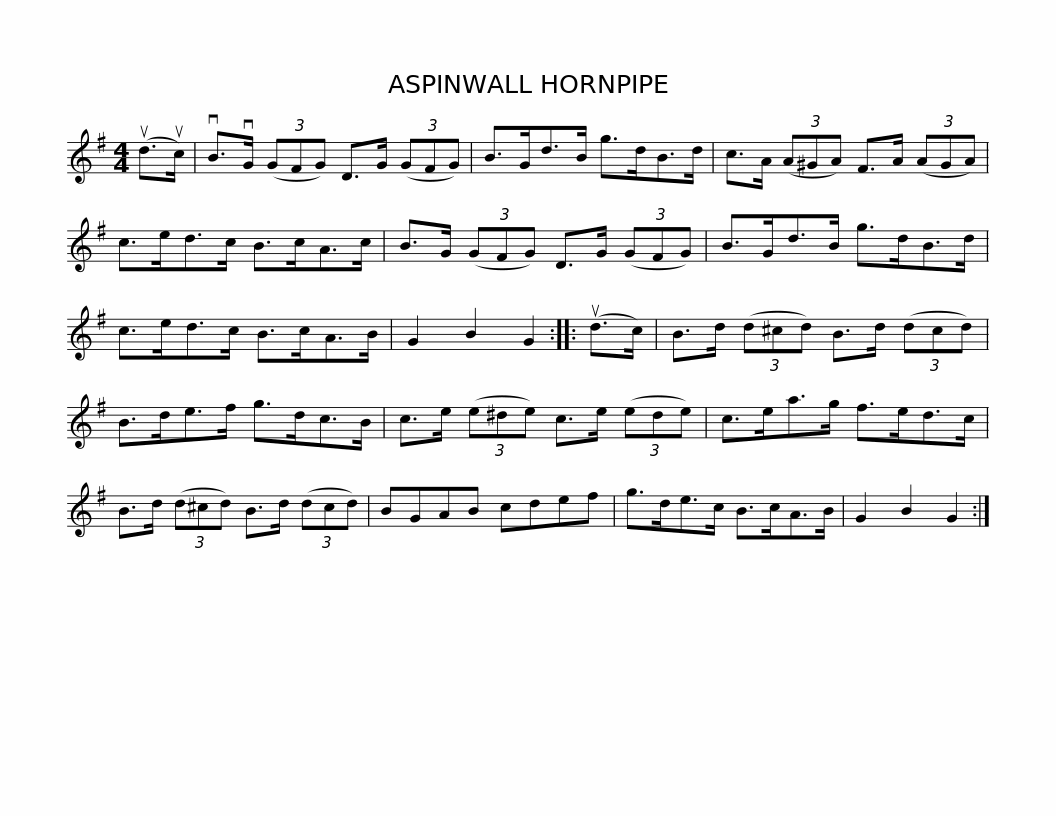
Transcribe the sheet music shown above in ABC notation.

X:1
L:1/8
M:4/4
I:linebreak $
K:G
V:1 treble
V:1
 (ud>uc) | vB>vG (3(GFG) D>G (3(GFG) | B>Gd>B g>dB>d | c>A (3(A^GA) F>A (3(AGA) | c>ed>c B>cA>c |$ %5
 B>G (3(GFG) D>G (3(GFG) | B>Gd>B g>dB>d | c>ed>c B>cA>B | G2 B2 G2 :: (ud>c) |$ %10
 B>d (3(d^cd) B>d (3(dcd) | B>de>f g>dc>B | c>e (3(e^de) c>e (3(ede) | c>ea>g f>ed>c |$ B>d (3(d^cd) B>d (3(dcd) | %15
 BGAB cdef | g>de>c B>cA>B | G2 B2 G2 :| %18
